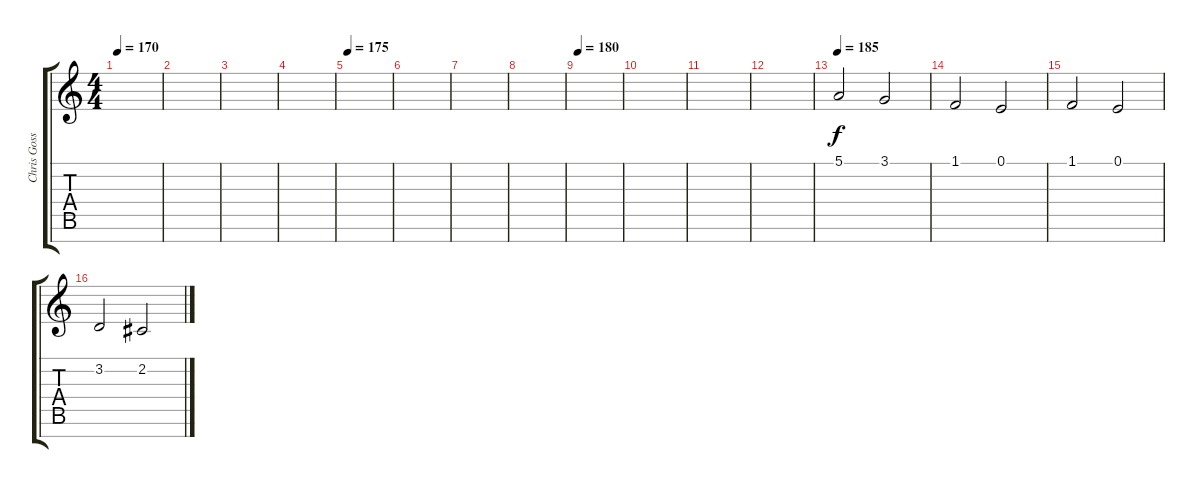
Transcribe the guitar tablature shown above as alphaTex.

\track ("Chris Goss - singing" "Chris Goss") {instrument synthvoice}
\staff {score tabs}
\tuning (E4 B3 G3 D3 A2 E2 B1) {hide}
\ts (4 4)
\tempo 170
\clef g2
\ks c
|
|
|
|
\tempo 175
|
|
|
|
\section ("" "")
\tempo 180
|
|
|
|
\tempo 185
5.1.2 3.1.2 |
1.1.2 0.1.2 |
1.1.2 0.1.2 |
3.2.2 2.2.2
